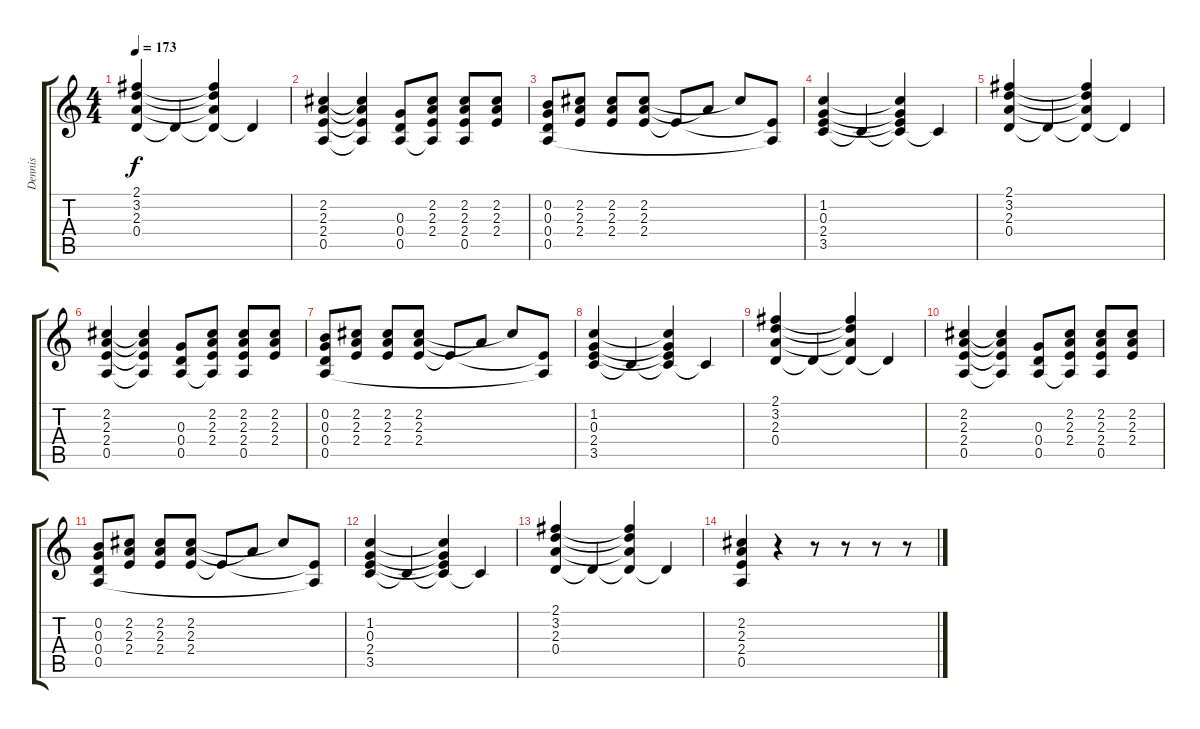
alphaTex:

\track ("Dennis" "Dennis") {instrument distortionguitar}
\staff {score tabs}
\tuning (E4 B3 G3 D3 A2 E2) {hide}
\ts (4 4)
\tempo 173
\clef g2
\ks c
(2.1 3.2 2.3 0.4).4{dy f} 0.4{t}.4 (2.1{t} 3.2{t} 2.3{t} 0.4{t}).4 0.4{t}.4 |
(2.2 2.3 2.4 0.5).4 (2.2{t} 2.3{t} 2.4{t} 0.5{t}).4 (0.3 0.4 0.5).8 (2.2 2.3 2.4 0.5{t}).8 (2.2 2.3 2.4 0.5).8 (2.2 2.3 2.4).8 |
(0.2 0.3 0.4 0.5).8 (2.2 2.3 2.4).8 (2.2 2.3 2.4).8 (2.2 2.3 2.4).8 2.4{t}.8 2.3{t}.8 2.2{t}.8 (2.4{t} 0.5{t}).8 |
(1.2 0.3 2.4 3.5).4 3.5{t}.4 (1.2{t} 0.3{t} 2.4{t} 3.5{t}).4 3.5{t}.4 |
(2.1 3.2 2.3 0.4).4 0.4{t}.4 (2.1{t} 3.2{t} 2.3{t} 0.4{t}).4 0.4{t}.4 |
(2.2 2.3 2.4 0.5).4 (2.2{t} 2.3{t} 2.4{t} 0.5{t}).4 (0.3 0.4 0.5).8 (2.2 2.3 2.4 0.5{t}).8 (2.2 2.3 2.4 0.5).8 (2.2 2.3 2.4).8 |
(0.2 0.3 0.4 0.5).8 (2.2 2.3 2.4).8 (2.2 2.3 2.4).8 (2.2 2.3 2.4).8 2.4{t}.8 2.3{t}.8 2.2{t}.8 (2.4{t} 0.5{t}).8 |
(1.2 0.3 2.4 3.5).4 3.5{t}.4 (1.2{t} 0.3{t} 2.4{t} 3.5{t}).4 3.5{t}.4 |
(2.1 3.2 2.3 0.4).4 0.4{t}.4 (2.1{t} 3.2{t} 2.3{t} 0.4{t}).4 0.4{t}.4 |
(2.2 2.3 2.4 0.5).4 (2.2{t} 2.3{t} 2.4{t} 0.5{t}).4 (0.3 0.4 0.5).8 (2.2 2.3 2.4 0.5{t}).8 (2.2 2.3 2.4 0.5).8 (2.2 2.3 2.4).8 |
(0.2 0.3 0.4 0.5).8 (2.2 2.3 2.4).8 (2.2 2.3 2.4).8 (2.2 2.3 2.4).8 2.4{t}.8 2.3{t}.8 2.2{t}.8 (2.4{t} 0.5{t}).8 |
(1.2 0.3 2.4 3.5).4 3.5{t}.4 (1.2{t} 0.3{t} 2.4{t} 3.5{t}).4 3.5{t}.4 |
(2.1 3.2 2.3 0.4).4 0.4{t}.4 (2.1{t} 3.2{t} 2.3{t} 0.4{t}).4 0.4{t}.4 |
(2.2 2.3 2.4 0.5).4 r.4 r.8 r.8 r.8 r.8
